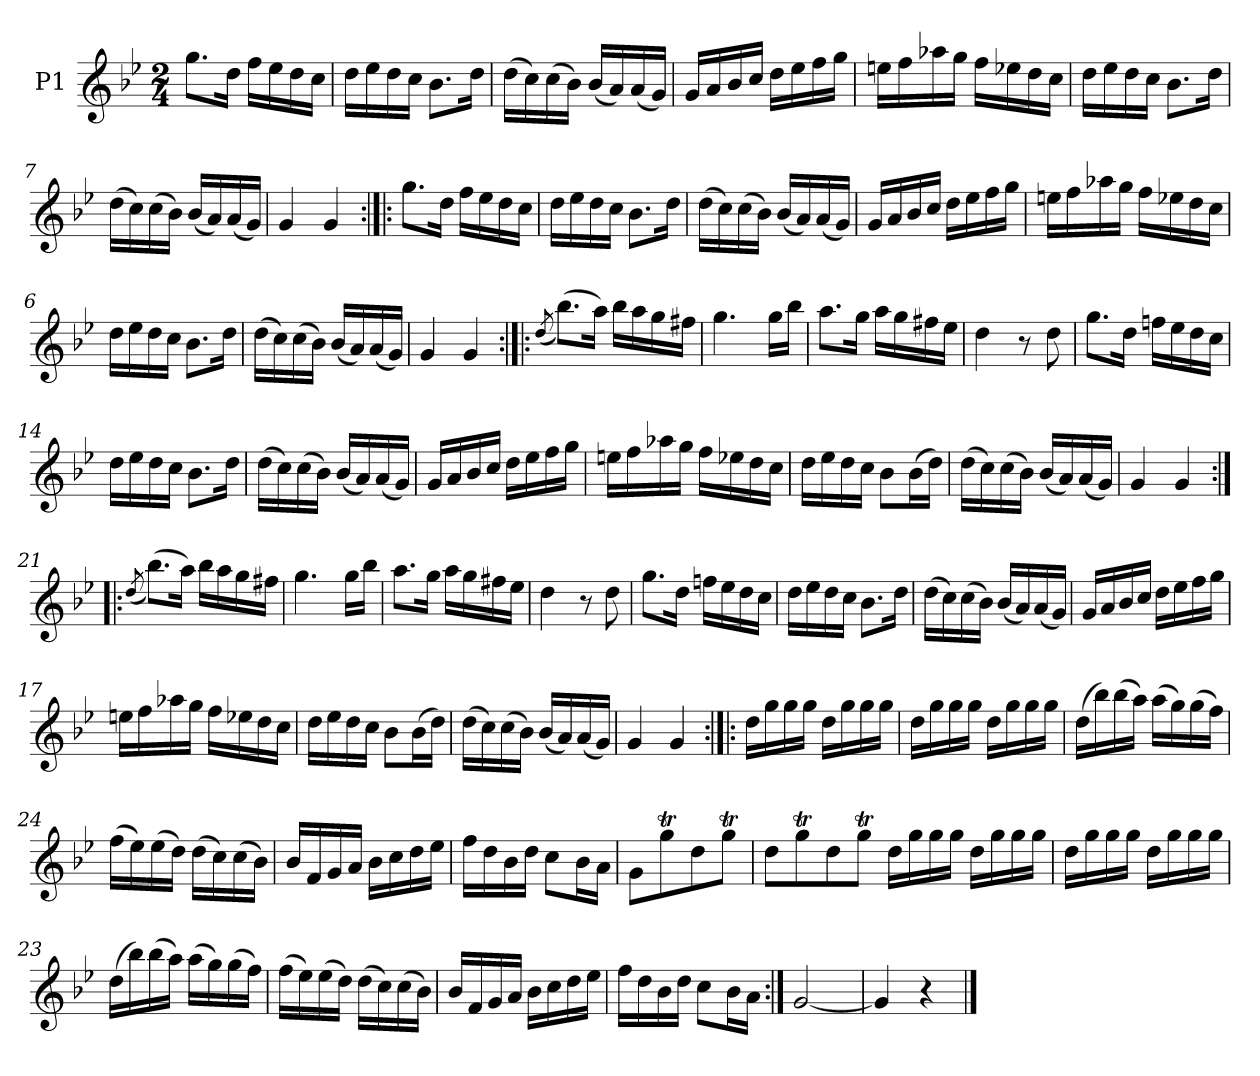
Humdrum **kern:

**kern
*part1
*staff1
*I"P1
*clefG2
*k[b-e-]
*g:
*M2/4
=1
8.ggL
16ddJk
16ffLL
16ee-
16dd
16ccJJ
=2
16ddLL
16ee-
16dd
16ccJJ
8.b-L
16ddJk
=3
(16ddLL
16cc)
(16cc
16b-JJ)
(16b-LL
16a)
(16a
16gJJ)
=4
16gLL
16a
16b-
16ccJJ
16ddLL
16ee-
16ff
16ggJJ
=5
16eenLL
16ff
16aa-X
16ggJJ
16ffLL
16ee-X
16dd
16ccJJ
=6
16ddLL
16ee-
16dd
16ccJJ
8.b-L
16ddJk
=7
(16ddLL
16cc)
(16cc
16b-JJ)
(16b-LL
16a)
(16a
16gJJ)
=8
4g
4g
=1:|!|:
8.ggL
16ddJk
16ffLL
16ee-
16dd
16ccJJ
=2
16ddLL
16ee-
16dd
16ccJJ
8.b-L
16ddJk
=3
(16ddLL
16cc)
(16cc
16b-JJ)
(16b-LL
16a)
(16a
16gJJ)
=4
16gLL
16a
16b-
16ccJJ
16ddLL
16ee-
16ff
16ggJJ
=5
16eenLL
16ff
16aa-X
16ggJJ
16ffLL
16ee-X
16dd
16ccJJ
=6
16ddLL
16ee-
16dd
16ccJJ
8.b-L
16ddJk
=7
(16ddLL
16cc)
(16cc
16b-JJ)
(16b-LL
16a)
(16a
16gJJ)
=8
4g
4g
=9:|!|:
(8qdd/
(8.bb-L)
16aaJk)
16bb-LL
16aa
16gg
16ff#XJJ
=10
4.gg
16ggLL
16bb-JJ
=11
8.aaL
16ggJk
16aaLL
16gg
16ff#X
16ee-JJ
=12
4dd
8r
8dd
=13
8.ggL
16ddJk
16ffnLL
16ee-
16dd
16ccJJ
=14
16ddLL
16ee-
16dd
16ccJJ
8.b-L
16ddJk
=15
(16ddLL
16cc)
(16cc
16b-JJ)
(16b-LL
16a)
(16a
16gJJ)
=16
16gLL
16a
16b-
16ccJJ
16ddLL
16ee-
16ff
16ggJJ
=17
16eenLL
16ff
16aa-X
16ggJJ
16ffLL
16ee-X
16dd
16ccJJ
=18
16ddLL
16ee-
16dd
16ccJJ
8b-L
(16b-L
16ddJJ)
=19
(16ddLL
16cc)
(16cc
16b-JJ)
(16b-LL
16a)
(16a
16gJJ)
=20
4g
4g
=21:|!|:
(8qdd/
(8.bb-L)
16aaJk)
16bb-LL
16aa
16gg
16ff#XJJ
=10
4.gg
16ggLL
16bb-JJ
=11
8.aaL
16ggJk
16aaLL
16gg
16ff#X
16ee-JJ
=12
4dd
8r
8dd
=13
8.ggL
16ddJk
16ffnLL
16ee-
16dd
16ccJJ
=14
16ddLL
16ee-
16dd
16ccJJ
8.b-L
16ddJk
=15
(16ddLL
16cc)
(16cc
16b-JJ)
(16b-LL
16a)
(16a
16gJJ)
=16
16gLL
16a
16b-
16ccJJ
16ddLL
16ee-
16ff
16ggJJ
=17
16eenLL
16ff
16aa-X
16ggJJ
16ffLL
16ee-X
16dd
16ccJJ
=18
16ddLL
16ee-
16dd
16ccJJ
8b-L
(16b-L
16ddJJ)
=19
(16ddLL
16cc)
(16cc
16b-JJ)
(16b-LL
16a)
(16a
16gJJ)
=20
4g
4g
=21:|!|:
16ddLL
16gg
16gg
16ggJJ
16ddLL
16gg
16gg
16ggJJ
=22
16ddLL
16gg
16gg
16ggJJ
16ddLL
16gg
16gg
16ggJJ
=23
(16ddLL
16bb-)
(16bb-
16aaJJ)
(16aaLL
16gg)
(16gg
16ffJJ)
=24
(16ffLL
16ee-)
(16ee-
16ddJJ)
(16ddLL
16cc)
(16cc
16b-JJ)
=25
16b-LL
16f
16g
16aJJ
16b-LL
16cc
16dd
16ee-JJ
=26
16ffLL
16dd
16b-
16ddJJ
8ccL
16b-L
16aJJ
=27
8gL
8ggT
8dd
8ggTJ
=28
8ddL
8ggT
8dd
8ggTJ
16ddLL
16gg
16gg
16ggJJ
16ddLL
16gg
16gg
16ggJJ
=22
16ddLL
16gg
16gg
16ggJJ
16ddLL
16gg
16gg
16ggJJ
=23
(16ddLL
16bb-)
(16bb-
16aaJJ)
(16aaLL
16gg)
(16gg
16ffJJ)
=24
(16ffLL
16ee-)
(16ee-
16ddJJ)
(16ddLL
16cc)
(16cc
16b-JJ)
=25
16b-LL
16f
16g
16aJJ
16b-LL
16cc
16dd
16ee-JJ
=26
16ffLL
16dd
16b-
16ddJJ
8ccL
16b-L
16aJJ
=29:|!
[2g
=30
4g]
4r
==
*-
